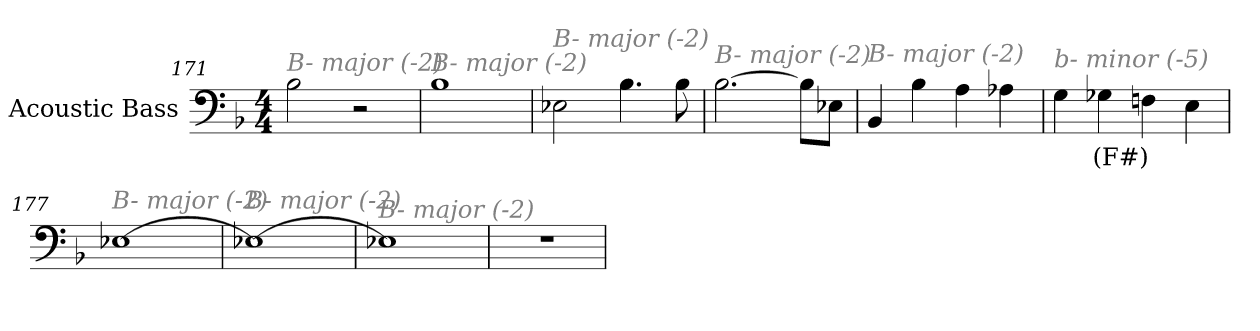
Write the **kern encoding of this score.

**kern	**text
*part1	*part1
*staff1	*staff1
*I"Acoustic Bass	*
*clefF4	*
*ITrd7c12	*
*k[b-]	*
*F:	*
*M4/4	*
=171	=171
!LO:TX:i:color=#808080:t=B- major (-2)	!
2BB-	.
2r	.
=172	=172
!LO:TX:i:color=#808080:t=B- major (-2)	!
1BB-	.
=173	=173
!LO:TX:i:color=#808080:t=B- major (-2)	!
2EE-X	.
4.BB-	.
8BB-	.
=174	=174
!LO:TX:i:color=#808080:t=B- major (-2)	!
[2.BB-	.
8BB-L]	.
8EE-XJ	.
=175	=175
!LO:TX:i:color=#808080:t=B- major (-2)	!
4BBB-	.
4BB-	.
4AA	.
4AA-X	.
=176	=176
!LO:TX:i:color=#808080:t=b- minor (-5)	!
4GG	.
4GG-Xi	(F#)
4FFn	.
4EE	.
=177	=177
!LO:TX:i:color=#808080:t=B- major (-2)	!
[1EE-X	.
=178	=178
!LO:TX:i:color=#808080:t=B- major (-2)	!
1EE-X_	.
=179	=179
!LO:TX:i:color=#808080:t=B- major (-2)	!
1EE-X]	.
=180	=180
1r	.
=	=
*-	*-
